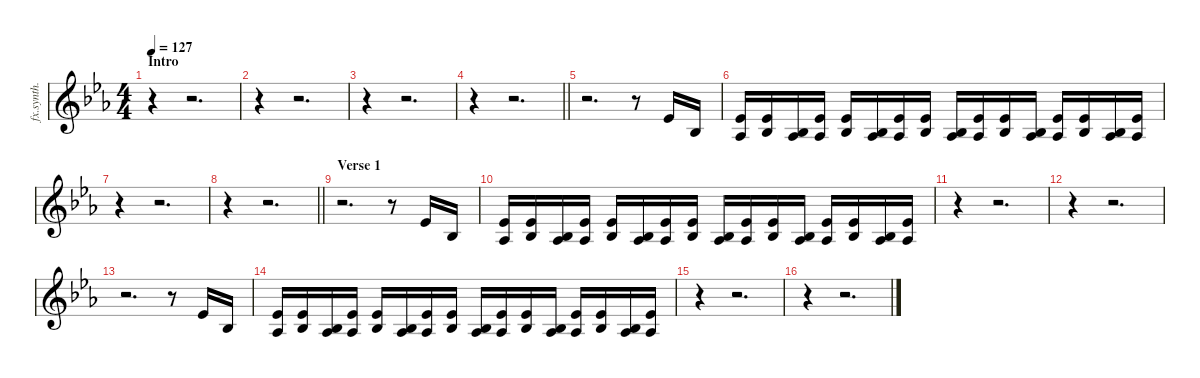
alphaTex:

\defaultSystemsLayout 4
\hideDynamics
\bracketExtendMode nobrackets
\otherSystemsTrackNameOrientation horizontal
\track ("FX" "fx.synth.") {instrument fx5brightness}
\staff {score}
\tuning (Eb5 Bb4 Gb4 Db4 Ab3 Eb3)
\ts (4 4)
\beaming (8 2 2 2 2)
\section ("" "Intro")
\tempo 127
\clef g2
\ks eb
r.4{dy f instrument fx5brightness} r.2{d} |
r.4 r.2{d} |
r.4 r.2{d} |
\barLineRight lightlight
r.4 r.2{d} |
r.2{d} r.8 12.6{acc b}.16 7.6{acc b}.16 |
(7.5{acc b} 5.6{acc b}).16{dy mf} (2.5{acc b} 12.6{acc b}).16 (0.5{acc b} 7.6{acc b}).16 (7.5{acc b} 5.6{acc b}).16{dy p} (2.5{acc b} 12.6{acc b}).16 (0.5{acc b} 7.6{acc b}).16 (7.5{acc b} 5.6{acc b}).16{dy pp} (2.5{acc b} 12.6{acc b}).16 (0.5{acc b} 7.6{acc b}).16 (7.5{acc b} 5.6{acc b}).16 (2.5{acc b} 12.6{acc b}).16 (0.5{acc b} 7.6{acc b}).16 (7.5{acc b} 5.6{acc b}).16 (2.5{acc b} 12.6{acc b}).16 (0.5{acc b} 7.6{acc b}).16 (7.5{acc b} 5.6{acc b}).16 |
r.4 r.2{d} |
\barLineRight lightlight
r.4 r.2{d} |
\section ("" "Verse 1")
r.2{d} r.8 12.6{acc b}.16{dy f} 7.6{acc b}.16 |
(7.5{acc b} 5.6{acc b}).16{dy mf} (2.5{acc b} 12.6{acc b}).16 (0.5{acc b} 7.6{acc b}).16 (7.5{acc b} 5.6{acc b}).16{dy p} (2.5{acc b} 12.6{acc b}).16 (0.5{acc b} 7.6{acc b}).16 (7.5{acc b} 5.6{acc b}).16{dy pp} (2.5{acc b} 12.6{acc b}).16 (0.5{acc b} 7.6{acc b}).16 (7.5{acc b} 5.6{acc b}).16 (2.5{acc b} 12.6{acc b}).16 (0.5{acc b} 7.6{acc b}).16 (7.5{acc b} 5.6{acc b}).16 (2.5{acc b} 12.6{acc b}).16 (0.5{acc b} 7.6{acc b}).16 (7.5{acc b} 5.6{acc b}).16 |
r.4 r.2{d} |
r.4 r.2{d} |
r.2{d} r.8 12.6{acc b}.16{dy f} 7.6{acc b}.16 |
(7.5{acc b} 5.6{acc b}).16{dy mf} (2.5{acc b} 12.6{acc b}).16 (0.5{acc b} 7.6{acc b}).16 (7.5{acc b} 5.6{acc b}).16{dy p} (2.5{acc b} 12.6{acc b}).16 (0.5{acc b} 7.6{acc b}).16 (7.5{acc b} 5.6{acc b}).16{dy pp} (2.5{acc b} 12.6{acc b}).16 (0.5{acc b} 7.6{acc b}).16 (7.5{acc b} 5.6{acc b}).16 (2.5{acc b} 12.6{acc b}).16 (0.5{acc b} 7.6{acc b}).16 (7.5{acc b} 5.6{acc b}).16 (2.5{acc b} 12.6{acc b}).16 (0.5{acc b} 7.6{acc b}).16 (7.5{acc b} 5.6{acc b}).16 |
r.4 r.2{d} |
r.4 r.2{d}
